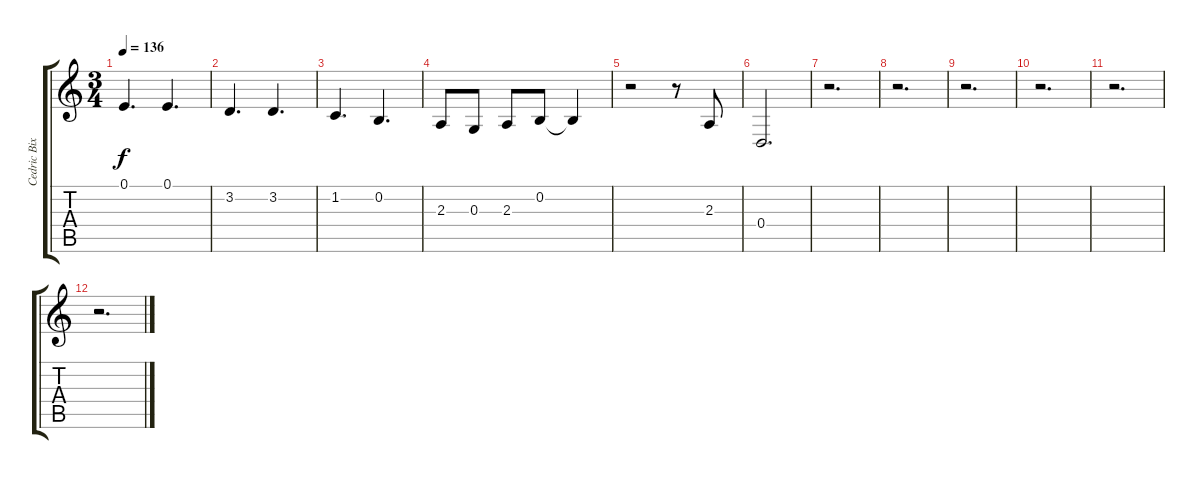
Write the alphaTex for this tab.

\track ("Cedric Bixler-Zavala [Voice]" "Cedric Bix") {instrument electricpiano1}
\staff {score tabs}
\tuning (E4 B3 G3 D3 A2 D2) {hide}
\ts (3 4)
\tempo 136
\clef g2
\ks c
0.1.4{d dy f} 0.1.4{d} |
3.2.4{d} 3.2.4{d} |
1.2.4{d} 0.2.4{d} |
2.3.8 0.3.8 2.3.8 0.2.8 0.2{t}.4 |
r.2 r.8 2.3.8 |
0.4.2{d} |
r.2{d} |
r.2{d} |
r.2{d} |
r.2{d} |
r.2{d} |
r.2{d}
